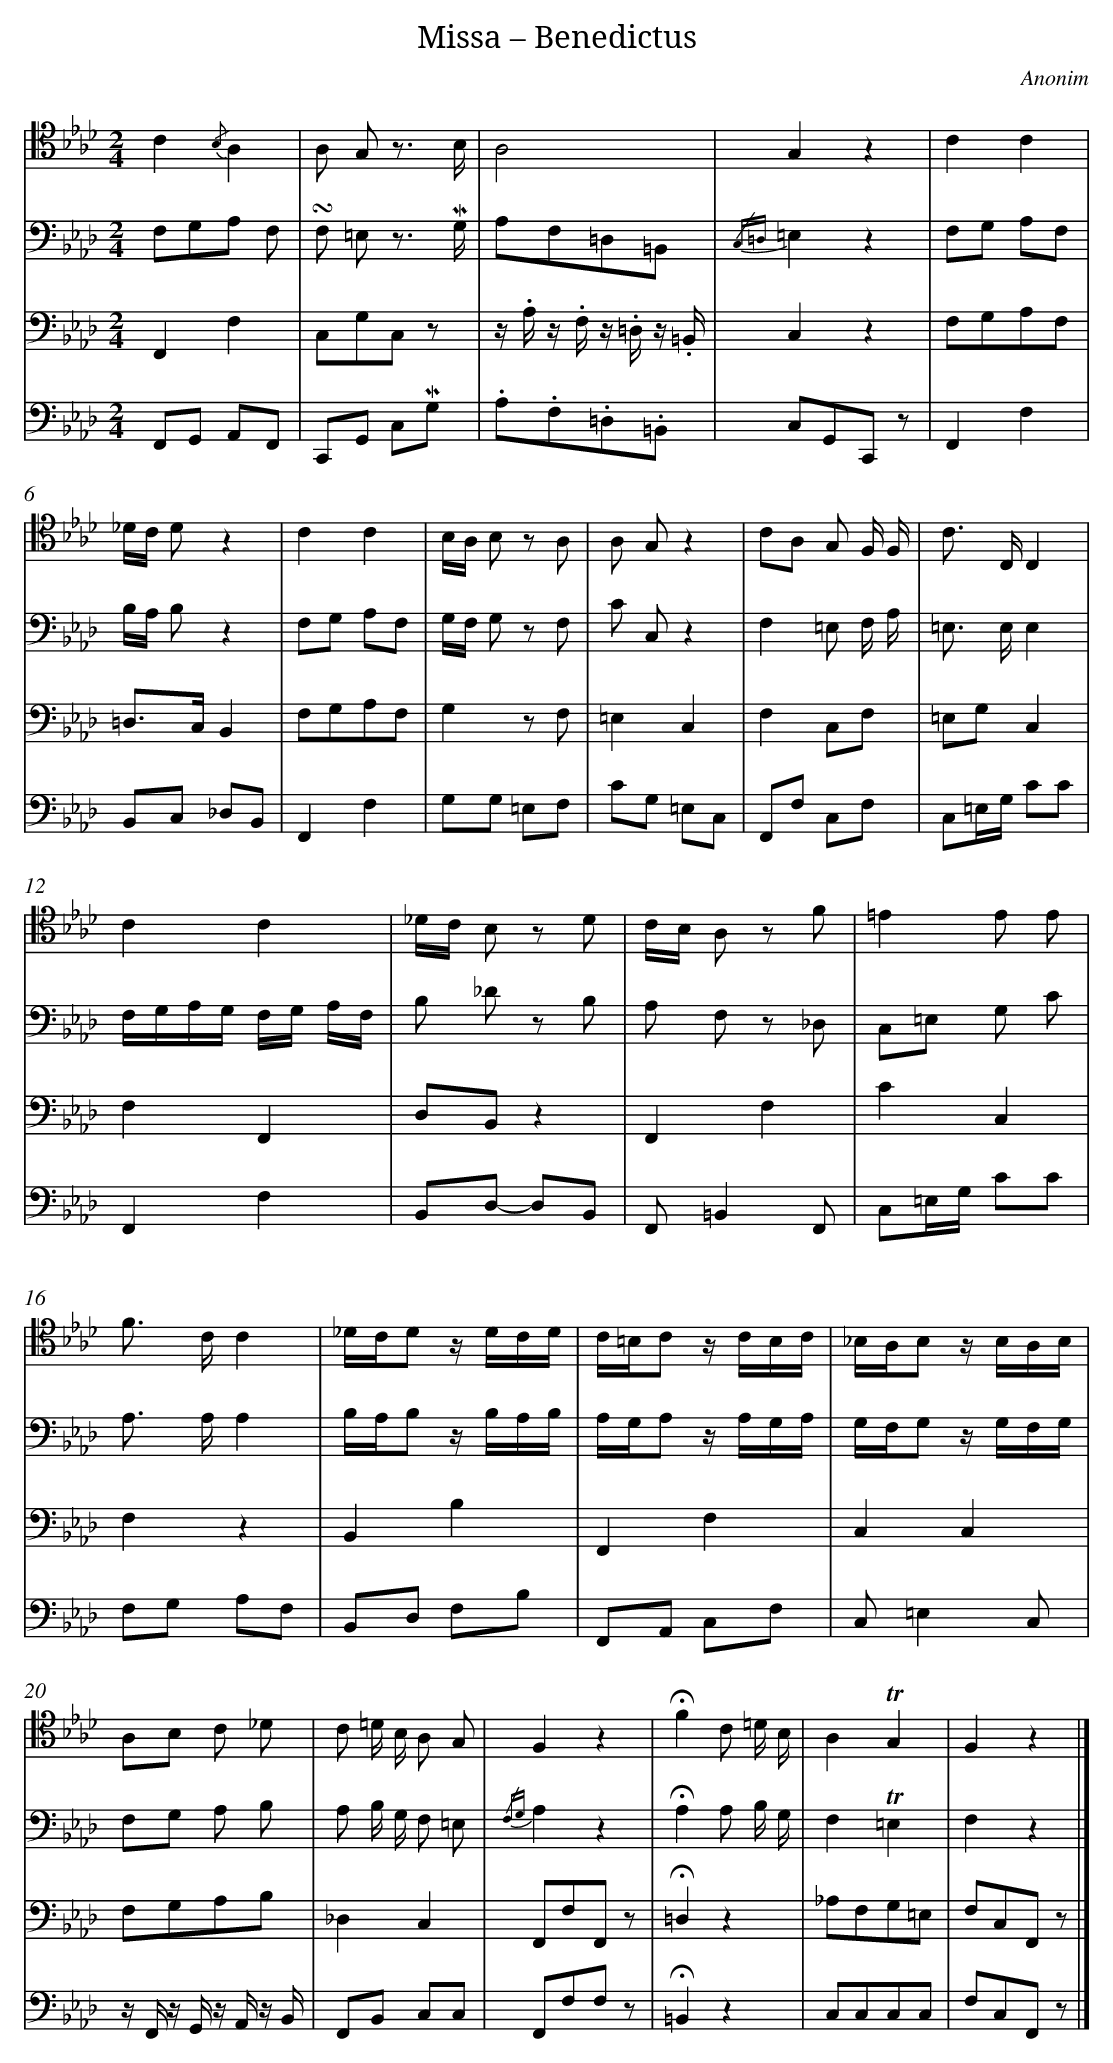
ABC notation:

X:1
T: Missa – Benedictus
C: Anonim
L: 1/8
M: 2/4
V: 1 clef=treble
V: 2 clef=treble
V: 3 clef=tenor
V: 4 clef=bass
V: 5 clef=bass
V: 6 clef=bass
K: Ab
[V:1] x4 |
[V:2] x4 |
[V:3] C2{/B,}A,2 |
[V:4] F,G,A, F, |
[V:5] F,,2F,2 |
[V:6] F,,G,, A,,F,, |
[V:1] x4 |
[V:2] x4 |
[V:3] A, G, z3/ B,/ |
[V:4] !turn!F, =E, z3/ !mordent!G,/ |
[V:5] C,G,C, z |
[V:6] C,,G,, C,!mordent!G, |
[V:1] x4 |
[V:2] x4 |
[V:3] A,4 |
[V:4] A,F,=D,=B,, |
[V:5] z/ .A,/ z/ .F,/ z/ .=D,/ z/ .=B,,/ |
[V:6] .A,.F,.=D,.=B,, |
[V:1] x4 |
[V:2] x4 |
[V:3] G,2z2 |
[V:4] {/C,=D,}=E,2z2 |
[V:5] C,2z2 |
[V:6] C,G,,C,, z |
[V:1] x4 |
[V:2] x4 |
[V:3] C2C2 |
[V:4] F,G, A,F, |
[V:5] F,G,A,F, |
[V:6] F,,2F,2 |
[V:1] x4 |
[V:2] x4 |
[V:3] _D/C/ Dz2 |
[V:4] B,/A,/ B,z2 |
[V:5] =D,>C,B,,2 |
[V:6] B,,C, _D,B,, |
[V:1] x4 |
[V:2] x4 |
[V:3] C2C2 |
[V:4] F,G, A,F, |
[V:5] F,G,A,F, |
[V:6] F,,2F,2 |
[V:1] x4 |
[V:2] x4 |
[V:3] B,/A,/ B, z A, |
[V:4] G,/F,/ G, z F, |
[V:5] G,2z F, |
[V:6] G,G, =E,F, |
[V:1] x4 |
[V:2] x4 |
[V:3] A, G,z2 |
[V:4] C C,z2 |
[V:5] =E,2C,2 |
[V:6] CG, =E,C, |
[V:1] x4 |
[V:2] x4 |
[V:3] CA, G, F,/ F,/ |
[V:4] F,2=E, F,/ A,/ |
[V:5] F,2C,F, |
[V:6] F,,F, C,F, |
[V:1] x4 |
[V:2] x4 |
[V:3] C> C,C,2 |
[V:4] =E,> E,E,2 |
[V:5] =E,G,C,2 |
[V:6] C,=E,/G,/ CC |
[V:1] x4 |
[V:2] x4 |
[V:3] C2C2 |
[V:4] F,/G,/A,/G,/ F,/G,/ A,/F,/ |
[V:5] F,2F,,2 |
[V:6] F,,2F,2 |
[V:1] x4 |
[V:2] x4 |
[V:3] _D/C/ B, z D |
[V:4] B, _D z B, |
[V:5] D,B,,z2 |
[V:6] B,,D,- D,B,, |
[V:1] x4 |
[V:2] x4 |
[V:3] C/B,/ A, z F |
[V:4] A, F, z _D, |
[V:5] F,,2F,2 |
[V:6] F,,=B,,2F,, |
[V:1] x4 |
[V:2] x4 |
[V:3] =E2E E |
[V:4] C,=E, G, C |
[V:5] C2C,2 |
[V:6] C,=E,/G,/ CC |
[V:1] x4 |
[V:2] x4 |
[V:3] F> CC2 |
[V:4] A,> A,A,2 |
[V:5] F,2z2 |
[V:6] F,G, A,F, |
[V:1] x4 |
[V:2] x4 |
[V:3] _D/C/D z/ D/C/D/ |
[V:4] B,/A,/B, z/ B,/A,/B,/ |
[V:5] B,,2B,2 |
[V:6] B,,D, F,B, |
[V:1] x4 |
[V:2] x4 |
[V:3] C/=B,/C z/ C/B,/C/ |
[V:4] A,/G,/A, z/ A,/G,/A,/ |
[V:5] F,,2F,2 |
[V:6] F,,A,, C,F, |
[V:1] x4 |
[V:2] x4 |
[V:3] _B,/A,/B, z/ B,/A,/B,/ |
[V:4] G,/F,/G, z/ G,/F,/G,/ |
[V:5] C,2C,2 |
[V:6] C,=E,2C, |
[V:1] x4 |
[V:2] x4 |
[V:3] A,B, C _D |
[V:4] F,G, A, B, |
[V:5] F,G,A,B, |
[V:6] z/ F,,/ z/ G,,/ z/ A,,/ z/ B,,/ |
[V:1] x4 |
[V:2] x4 |
[V:3] C =D/ B,/ A, G, |
[V:4] A, B,/ G,/ F, =E, |
[V:5] _D,2C,2 |
[V:6] F,,B,, C,C, |
[V:1] x4 |
[V:2] x4 |
[V:3] F,2z2 |
[V:4] {/F,G,}A,2z2 |
[V:5] F,,F,F,, z |
[V:6] F,,F,F, z |
[V:1] x4 |
[V:2] x4 |
[V:3] !fermata!F2C =D/ B,/ |
[V:4] !fermata!A,2A, B,/ G,/ |
[V:5] !fermata!=D,2z2 |
[V:6] !fermata!=B,,2z2 |
[V:1] x4 |
[V:2] x4 |
[V:3] A,2!trill!G,2 |
[V:4] F,2!trill!=E,2 |
[V:5] _A,F,G,=E, |
[V:6] C,C,C,C, |
[V:1] x4 |]
[V:2] x4 |]
[V:3] F,2z2 |]
[V:4] F,2z2 |]
[V:5] F,C,F,, z |]
[V:6] F,C,F,, z |]
